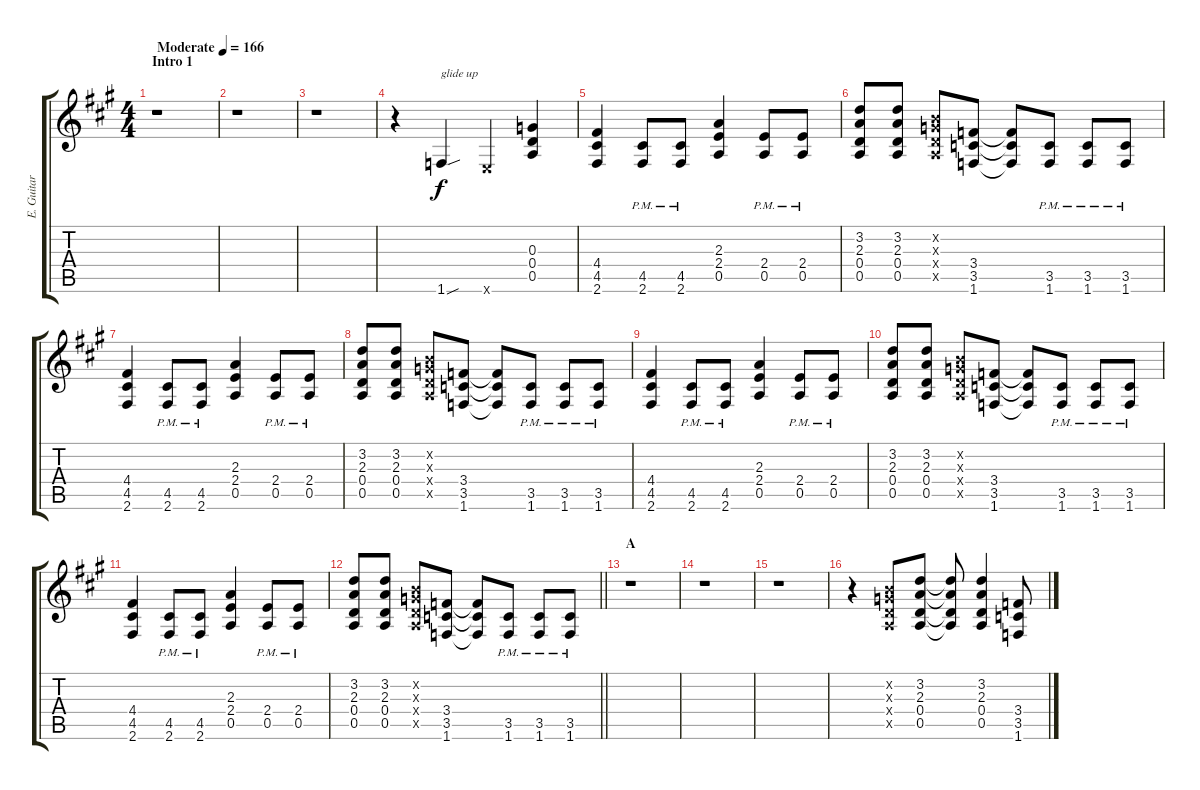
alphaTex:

\track ("E. Guitar III" "E. Guitar ") {instrument overdrivenguitar}
\staff {score tabs}
\tuning (E4 B3 G3 D3 A2 E2) {hide}
\ts (4 4)
\section ("" "Intro 1")
\tempo (166 "Moderate")
\clef g2
\ks a
r.1{dy f instrument overdrivenguitar} |
r.1 |
r.1 |
r.4 1.6{sou}.4{txt "glide up"} 0.6{x}.4 (0.3 0.4 0.5).4 |
(4.4 4.5 2.6).4 (4.5{pm} 2.6{pm}).8 (4.5{pm} 2.6{pm}).8 (2.3 2.4 0.5).4 (2.4{pm} 0.5{pm}).8 (2.4{pm} 0.5{pm}).8 |
(3.2 2.3 0.4 0.5).8 (3.2 2.3 0.4 0.5).8 (0.2{x} 0.3{x} 0.4{x} 0.5{x}).8 (3.4 3.5 1.6).8 (3.4{t} 3.5{t} 1.6{t}).8 (3.5{pm} 1.6{pm}).8 (3.5{pm} 1.6{pm}).8 (3.5{pm} 1.6{pm}).8 |
(4.4 4.5 2.6).4 (4.5{pm} 2.6{pm}).8 (4.5{pm} 2.6{pm}).8 (2.3 2.4 0.5).4 (2.4{pm} 0.5{pm}).8 (2.4{pm} 0.5{pm}).8 |
(3.2 2.3 0.4 0.5).8 (3.2 2.3 0.4 0.5).8 (0.2{x} 0.3{x} 0.4{x} 0.5{x}).8 (3.4 3.5 1.6).8 (3.4{t} 3.5{t} 1.6{t}).8 (3.5{pm} 1.6{pm}).8 (3.5{pm} 1.6{pm}).8 (3.5{pm} 1.6{pm}).8 |
(4.4 4.5 2.6).4 (4.5{pm} 2.6{pm}).8 (4.5{pm} 2.6{pm}).8 (2.3 2.4 0.5).4 (2.4{pm} 0.5{pm}).8 (2.4{pm} 0.5{pm}).8 |
(3.2 2.3 0.4 0.5).8 (3.2 2.3 0.4 0.5).8 (0.2{x} 0.3{x} 0.4{x} 0.5{x}).8 (3.4 3.5 1.6).8 (3.4{t} 3.5{t} 1.6{t}).8 (3.5{pm} 1.6{pm}).8 (3.5{pm} 1.6{pm}).8 (3.5{pm} 1.6{pm}).8 |
(4.4 4.5 2.6).4 (4.5{pm} 2.6{pm}).8 (4.5{pm} 2.6{pm}).8 (2.3 2.4 0.5).4 (2.4{pm} 0.5{pm}).8 (2.4{pm} 0.5{pm}).8 |
\barLineRight lightlight
(3.2 2.3 0.4 0.5).8 (3.2 2.3 0.4 0.5).8 (0.2{x} 0.3{x} 0.4{x} 0.5{x}).8 (3.4 3.5 1.6).8 (3.4{t} 3.5{t} 1.6{t}).8 (3.5{pm} 1.6{pm}).8 (3.5{pm} 1.6{pm}).8 (3.5{pm} 1.6{pm}).8 |
\section ("" "A")
r.1 |
r.1 |
r.1 |
r.4 (0.2{x} 0.3{x} 0.4{x} 0.5{x}).8 (3.2 2.3 0.4 0.5).8 (3.2{t} 2.3{t} 0.4{t} 0.5{t}).8 (3.2 2.3 0.4 0.5).4 (3.4 3.5 1.6).8
